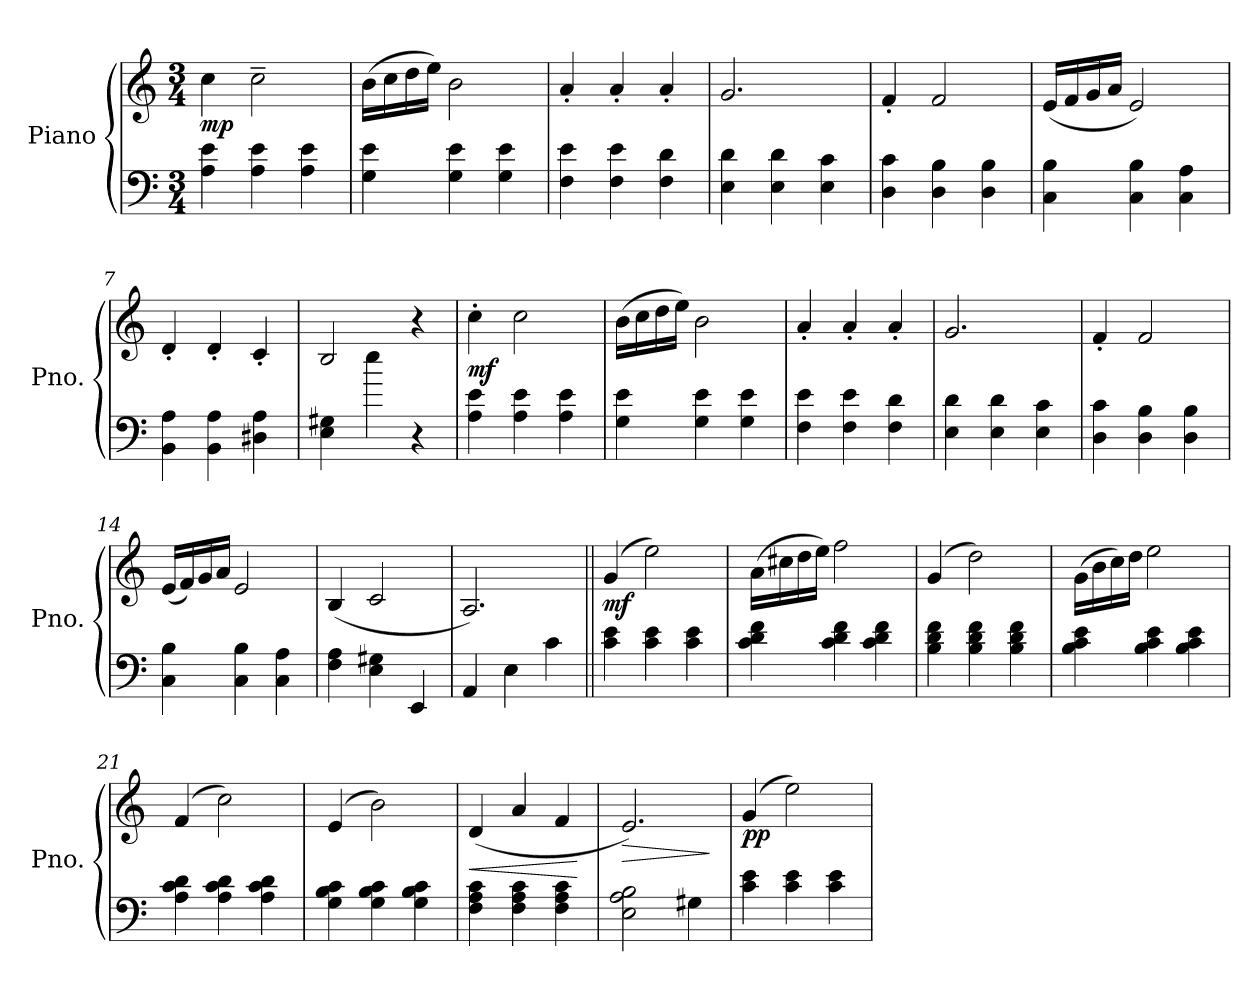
**kern	**kern	**dynam
*part1	*part1	*part1
*staff2	*staff1	*staff1/2
*I"Piano	*	*
*I'Pno.	*	*
*clefF4	*clefG2	*
*k[]	*k[]	*
*M3/4	*M3/4	*
*MM120	*MM120	*
=1	=1	=1
!	!	!LO:DY:b
4A\ 4e\	4cc\	mp
4A\ 4e\	2cc~\	.
4A\ 4e\	.	.
=2	=2	=2
4G\ 4e\	(16b\LL	.
.	16cc\	.
.	16dd\	.
.	16ee\JJ)	.
4G\ 4e\	2b\	.
4G\ 4e\	.	.
=3	=3	=3
4F\ 4e\	4a'/	.
4F\ 4e\	4a'/	.
4F\ 4d\	4a'/	.
=4	=4	=4
4E\ 4d\	2.g/	.
4E\ 4d\	.	.
4E\ 4c\	.	.
=5	=5	=5
4D\ 4c\	4f'/	.
4D\ 4B\	2f/	.
4D\ 4B\	.	.
=6	=6	=6
4C\ 4B\	(16e/LL	.
.	16f/	.
.	16g/	.
.	16a/JJ	.
4C\ 4B\	2e/)	.
4C\ 4A\	.	.
=7	=7	=7
4BB\ 4A\	4d'/	.
4BB\ 4A\	4d'/	.
4D#X\ 4A\	4c'/	.
=8	=8	=8
4E\ 4G#X\	2B/	.
4ee\	.	.
4r	4r	.
!!LO:LB:g=z
=9	=9	=9
!	!	!LO:DY:b
4A\ 4e\	4cc'\	mf
4A\ 4e\	2cc\	.
4A\ 4e\	.	.
=10	=10	=10
4G\ 4e\	(16b\LL	.
.	16cc\	.
.	16dd\	.
.	16ee\JJ)	.
4G\ 4e\	2b\	.
4G\ 4e\	.	.
=11	=11	=11
4F\ 4e\	4a'/	.
4F\ 4e\	4a'/	.
4F\ 4d\	4a'/	.
=12	=12	=12
4E\ 4d\	2.g/	.
4E\ 4d\	.	.
4E\ 4c\	.	.
=13	=13	=13
4D\ 4c\	4f'/	.
4D\ 4B\	2f/	.
4D\ 4B\	.	.
=14	=14	=14
4C\ 4B\	(16e/LL	.
.	16f/)	.
.	16g/	.
.	16a/JJ	.
4C\ 4B\	2e/	.
4C\ 4A\	.	.
=15	=15	=15
4F\ 4A\	(4B/	.
4E\ 4G#X\	2c/	.
4EE/	.	.
=16	=16	=16
4AA/	2.A/)	.
4E\	.	.
4c\	.	.
!!LO:LB:g=z
=17||	=17||	=17||
!	!	!LO:DY:b
4c\ 4e\	(4g/	mf
4c\ 4e\	2ee\)	.
4c\ 4e\	.	.
=18	=18	=18
4c\ 4d\ 4f\	(16a\LL	.
.	16cc#X\	.
.	16dd\	.
.	16ee\JJ)	.
4c\ 4d\ 4f\	2ff\	.
4c\ 4d\ 4f\	.	.
=19	=19	=19
4B\ 4d\ 4f\	(4g/	.
4B\ 4d\ 4f\	2dd\)	.
4B\ 4d\ 4f\	.	.
=20	=20	=20
4B\ 4c\ 4e\	(16g\LL	.
.	16b\	.
.	16cc\)	.
.	16dd\JJ	.
4B\ 4c\ 4e\	2ee\	.
4B\ 4c\ 4e\	.	.
=21	=21	=21
4A\ 4c\ 4d\	(4f/	.
4A\ 4c\ 4d\	2cc\)	.
4A\ 4c\ 4d\	.	.
=22	=22	=22
4G\ 4B\ 4c\	(4e/	.
4G\ 4B\ 4c\	2b\)	.
4G\ 4B\ 4c\	.	.
=23	=23	=23
!	!	!LO:HP:b
4F\ 4A\ 4c\	(4d/	<
4F\ 4A\ 4c\	4a/	.
4F\ 4A\ 4c\	4f/	.
.	.	[
!!LO:LB:g=z
=24	=24	=24
!	!	!LO:HP:b
2E\ 2A\ 2B\	2.e/)	>
4G#X\	.	.
.	.	]
=25	=25	=25
!	!	!LO:DY:b
4c\ 4e\	(4g/	pp
4c\ 4e\	2ee\)	.
4c\ 4e\	.	.
=	=	=
*-	*-	*-
